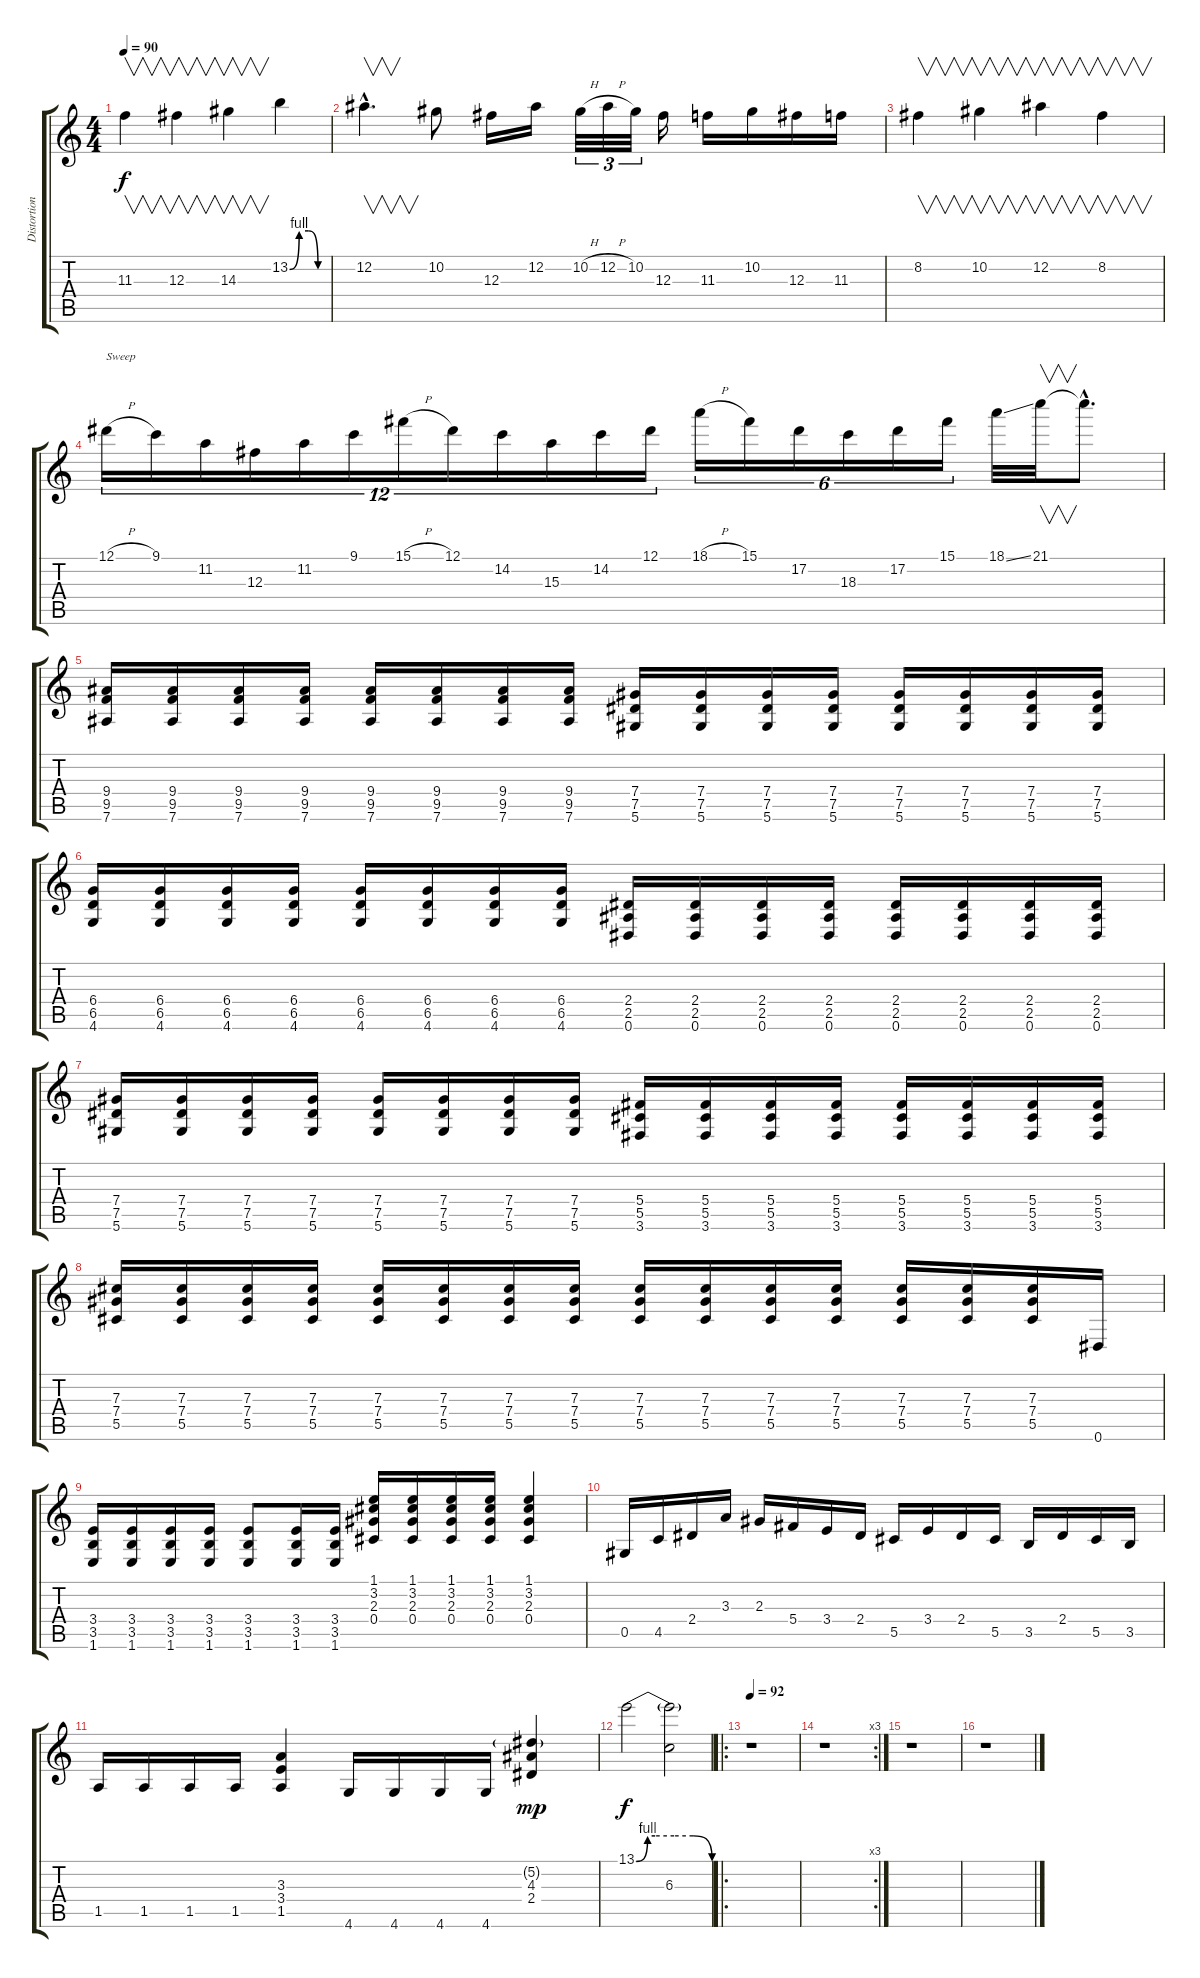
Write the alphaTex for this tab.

\track ("Distortion gtr" "Distortion") {instrument distortionguitar}
\staff {score tabs}
\tuning (Eb4 Bb3 Gb3 Db3 Ab2 Eb2) {hide}
\ts (4 4)
\tempo 90
\clef g2
\ks c
11.3.4{v dy f} 12.3.4{v} 14.3.4{v} 13.2{be (custom 0 0 15 4 30 4 45 0 60 0)}.4 |
12.2{hac}.4{v d} 10.2.8 12.3.16 12.2.16 10.2{h}.32{tu (3 2)} 12.2{h}.32{tu (3 2)} 10.2.32{tu (3 2)} 12.3.16 11.3.16 10.2.16 12.3.16 11.3.16 |
8.2.4{v} 10.2.4{v} 12.2.4{v} 8.2.4{v} |
12.1{h}.16{tu (12 8) txt "Sweep"} 9.1.16{tu (12 8)} 11.2.16{tu (12 8)} 12.3.16{tu (12 8)} 11.2.16{tu (12 8)} 9.1.16{tu (12 8)} 15.1{h}.16{tu (12 8)} 12.1.16{tu (12 8)} 14.2.16{tu (12 8)} 15.3.16{tu (12 8)} 14.2.16{tu (12 8)} 12.1.16{tu (12 8)} 18.1{h}.16{tu (6 4)} 15.1.16{tu (6 4)} 17.2.16{tu (6 4)} 18.3.16{tu (6 4)} 17.2.16{tu (6 4)} 15.1.16{tu (6 4)} 18.1{ss}.32 21.1.32{v} 21.1{hac t}.8{d} |
(9.4 9.5 7.6).16 (9.4 9.5 7.6).16 (9.4 9.5 7.6).16 (9.4 9.5 7.6).16 (9.4 9.5 7.6).16 (9.4 9.5 7.6).16 (9.4 9.5 7.6).16 (9.4 9.5 7.6).16 (7.4 7.5 5.6).16 (7.4 7.5 5.6).16 (7.4 7.5 5.6).16 (7.4 7.5 5.6).16 (7.4 7.5 5.6).16 (7.4 7.5 5.6).16 (7.4 7.5 5.6).16 (7.4 7.5 5.6).16 |
(6.4 6.5 4.6).16 (6.4 6.5 4.6).16 (6.4 6.5 4.6).16 (6.4 6.5 4.6).16 (6.4 6.5 4.6).16 (6.4 6.5 4.6).16 (6.4 6.5 4.6).16 (6.4 6.5 4.6).16 (2.4 2.5 0.6).16 (2.4 2.5 0.6).16 (2.4 2.5 0.6).16 (2.4 2.5 0.6).16 (2.4 2.5 0.6).16 (2.4 2.5 0.6).16 (2.4 2.5 0.6).16 (2.4 2.5 0.6).16 |
(7.4 7.5 5.6).16 (7.4 7.5 5.6).16 (7.4 7.5 5.6).16 (7.4 7.5 5.6).16 (7.4 7.5 5.6).16 (7.4 7.5 5.6).16 (7.4 7.5 5.6).16 (7.4 7.5 5.6).16 (5.4 5.5 3.6).16 (5.4 5.5 3.6).16 (5.4 5.5 3.6).16 (5.4 5.5 3.6).16 (5.4 5.5 3.6).16 (5.4 5.5 3.6).16 (5.4 5.5 3.6).16 (5.4 5.5 3.6).16 |
(7.3 7.4 5.5).16 (7.3 7.4 5.5).16 (7.3 7.4 5.5).16 (7.3 7.4 5.5).16 (7.3 7.4 5.5).16 (7.3 7.4 5.5).16 (7.3 7.4 5.5).16 (7.3 7.4 5.5).16 (7.3 7.4 5.5).16 (7.3 7.4 5.5).16 (7.3 7.4 5.5).16 (7.3 7.4 5.5).16 (7.3 7.4 5.5).16 (7.3 7.4 5.5).16 (7.3 7.4 5.5).16 0.6.16 |
(3.4 3.5 1.6).16 (3.4 3.5 1.6).16 (3.4 3.5 1.6).16 (3.4 3.5 1.6).16 (3.4 3.5 1.6).8 (3.4 3.5 1.6).16 (3.4 3.5 1.6).16 (1.1 3.2 2.3 0.4).16 (1.1 3.2 2.3 0.4).16 (1.1 3.2 2.3 0.4).16 (1.1 3.2 2.3 0.4).16 (1.1 3.2 2.3 0.4).4 |
0.5.16 4.5.16 2.4.16 3.3.16 2.3.16 5.4.16 3.4.16 2.4.16 5.5.16 3.4.16 2.4.16 5.5.16 3.5.16 2.4.16 5.5.16 3.5.16 |
1.5.16 1.5.16 1.5.16 1.5.16 (3.3 3.4 1.5).4 4.6.16 4.6.16 4.6.16 4.6.16 (5.2{g} 4.3 2.4).4{dy mp} |
13.1{be (custom 0 0 9 4 15 4 30 4 45 4 60 0)}.2{dy f} (13.1{t} 6.3).2 |
\ro
\tempo 92
r.1 |
\rc 3
r.1 |
r.1 |
r.1
